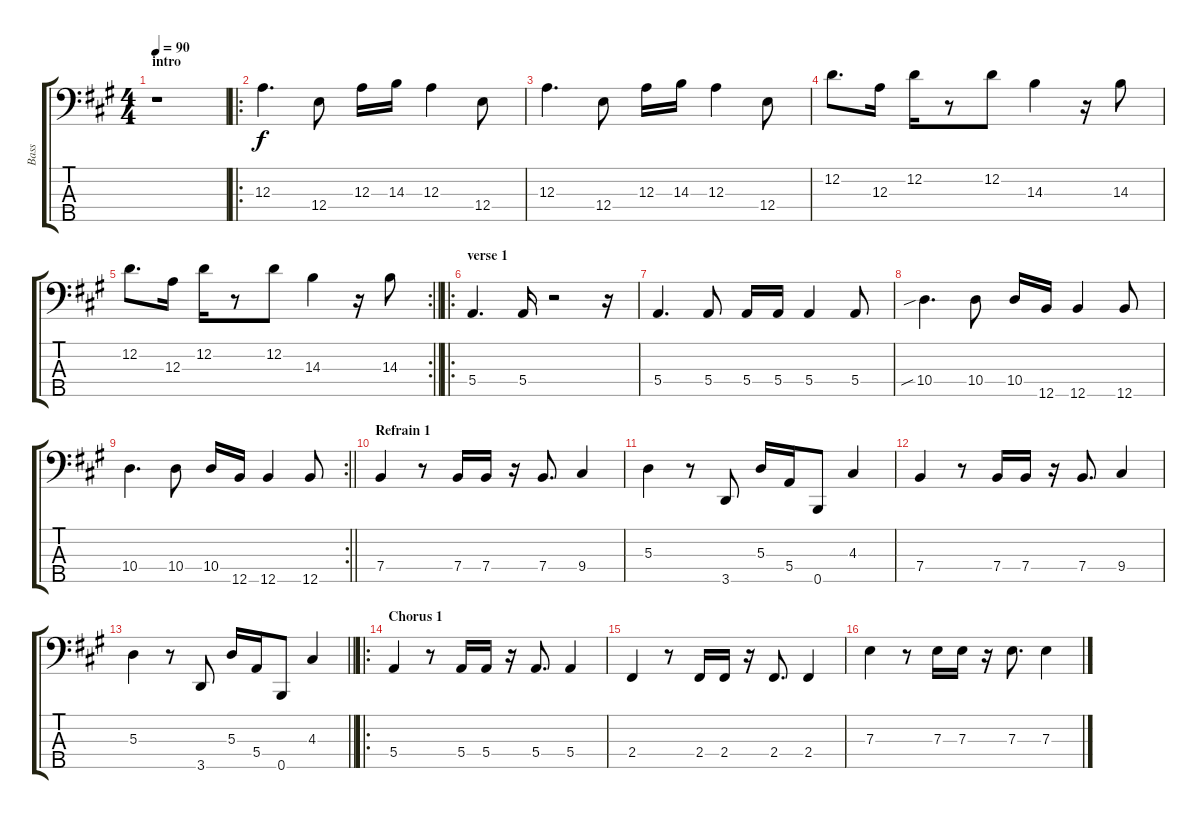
\track ("Bass" "Bass") {instrument electricbassfinger}
\staff {score tabs}
\tuning (G2 D2 A1 E1 B0) {hide}
\ts (4 4)
\section ("" "intro")
\tempo 90
\clef f4
\ks a
r.1{dy f instrument electricbassfinger} |
\ro
12.3.4{d} 12.4.8 12.3.16 14.3.16 12.3.4 12.4.8 |
12.3.4{d} 12.4.8 12.3.16 14.3.16 12.3.4 12.4.8 |
12.2.8{d} 12.3.16 12.2.16 r.8 12.2.8 14.3.4 r.16 14.3.8 |
\rc 2
\barLineRight lightlight
12.2.8{d} 12.3.16 12.2.16 r.8 12.2.8 14.3.4 r.16 14.3.8 |
\ro
\section ("" "verse 1")
5.4.4{d} 5.4.16 r.2 r.16 |
5.4.4{d} 5.4.8 5.4.16 5.4.16 5.4.4 5.4.8 |
10.4{sib}.4{d} 10.4.8 10.4.16 12.5.16 12.5.4 12.5.8 |
\rc 2
\barLineRight lightlight
10.4.4{d} 10.4.8 10.4.16 12.5.16 12.5.4 12.5.8 |
\section ("" "Refrain 1")
7.4.4 r.8 7.4.16 7.4.16 r.16 7.4.8{d} 9.4.4 |
5.3.4 r.8 3.5.8 5.3.16 5.4.16 0.5.8 4.3.4 |
7.4.4 r.8 7.4.16 7.4.16 r.16 7.4.8{d} 9.4.4 |
\barLineRight lightlight
5.3.4 r.8 3.5.8 5.3.16 5.4.16 0.5.8 4.3.4 |
\ro
\section ("" "Chorus 1")
5.4.4 r.8 5.4.16 5.4.16 r.16 5.4.8{d} 5.4.4 |
2.4.4 r.8 2.4.16 2.4.16 r.16 2.4.8{d} 2.4.4 |
7.3.4 r.8 7.3.16 7.3.16 r.16 7.3.8{d} 7.3.4
